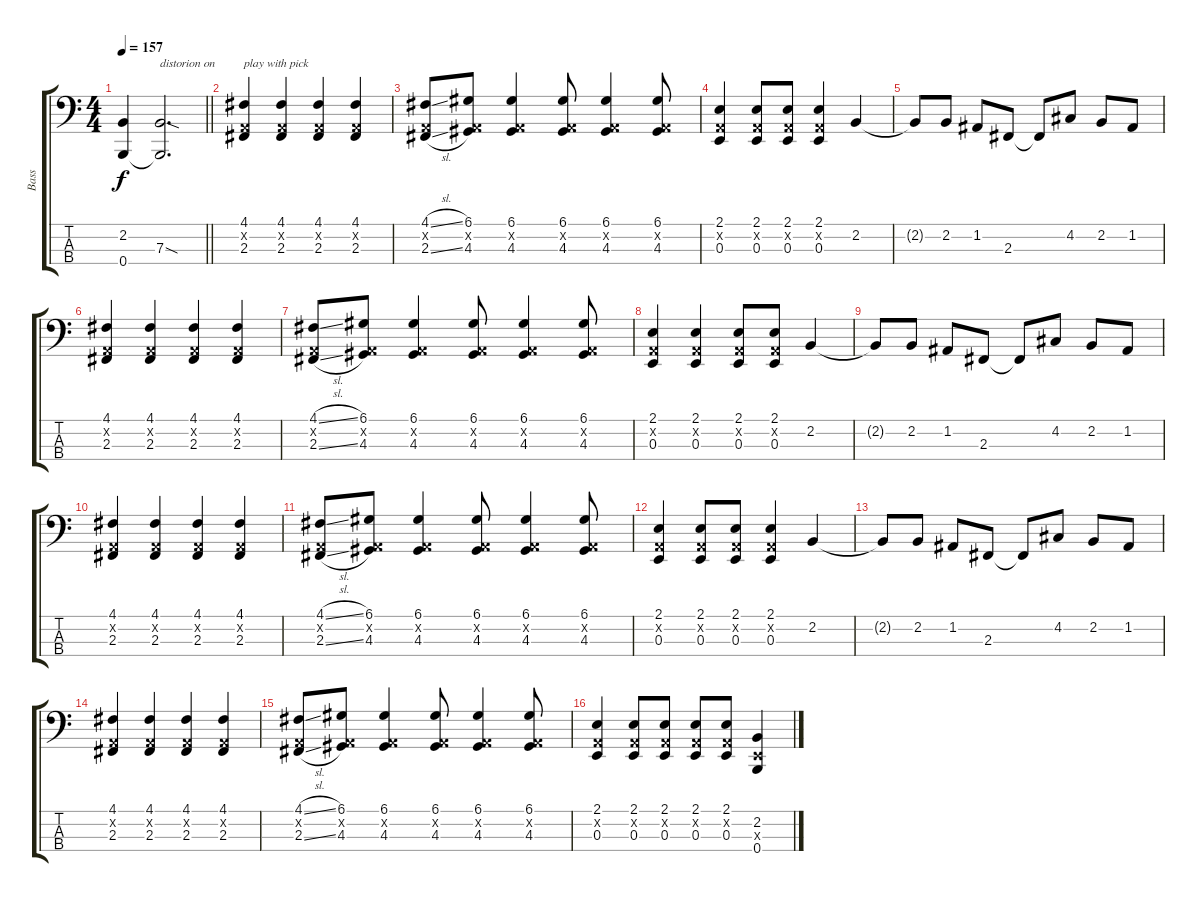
\track ("Bass" "Bass") {instrument electricbasspick}
\staff {score tabs}
\tuning (D2 A1 E1 B0) {hide}
\ts (4 4)
\tempo 157
\clef f4
\barLineRight lightlight
\ks c
(2.2{t} 0.4{t}).4{dy f volume 12 instrument overdrivenguitar} (7.3{sod} 0.4{t}).2{d txt "distorion on"} |
\section ("" "")
(4.1 0.2{x} 2.3).4{txt "play with pick"} (4.1 0.2{x} 2.3).4 (4.1 0.2{x} 2.3).4 (4.1 0.2{x} 2.3).4 |
(4.1{sl} 0.2{x} 2.3{sl}).8 (6.1 0.2{x} 4.3).8 (6.1 0.2{x} 4.3).4 (6.1 0.2{x} 4.3).8 (6.1 0.2{x} 4.3).4 (6.1 0.2{x} 4.3).8 |
(2.1 0.2{x} 0.3).4 (2.1 0.2{x} 0.3).8 (2.1 0.2{x} 0.3).8 (2.1 0.2{x} 0.3).4 2.2.4 |
2.2{t}.8 2.2.8 1.2.8 2.3.8 2.3{t}.8 4.2.8 2.2.8 1.2.8 |
(4.1 0.2{x} 2.3).4 (4.1 0.2{x} 2.3).4 (4.1 0.2{x} 2.3).4 (4.1 0.2{x} 2.3).4 |
(4.1{sl} 0.2{x} 2.3{sl}).8 (6.1 0.2{x} 4.3).8 (6.1 0.2{x} 4.3).4 (6.1 0.2{x} 4.3).8 (6.1 0.2{x} 4.3).4 (6.1 0.2{x} 4.3).8 |
(2.1 0.2{x} 0.3).4 (2.1 0.2{x} 0.3).4 (2.1 0.2{x} 0.3).8 (2.1 0.2{x} 0.3).8 2.2.4 |
2.2{t}.8 2.2.8 1.2.8 2.3.8 2.3{t}.8 4.2.8 2.2.8 1.2.8 |
(4.1 0.2{x} 2.3).4 (4.1 0.2{x} 2.3).4 (4.1 0.2{x} 2.3).4 (4.1 0.2{x} 2.3).4 |
(4.1{sl} 0.2{x} 2.3{sl}).8 (6.1 0.2{x} 4.3).8 (6.1 0.2{x} 4.3).4 (6.1 0.2{x} 4.3).8 (6.1 0.2{x} 4.3).4 (6.1 0.2{x} 4.3).8 |
(2.1 0.2{x} 0.3).4 (2.1 0.2{x} 0.3).8 (2.1 0.2{x} 0.3).8 (2.1 0.2{x} 0.3).4 2.2.4 |
2.2{t}.8 2.2.8 1.2.8 2.3.8 2.3{t}.8 4.2.8 2.2.8 1.2.8 |
(4.1 0.2{x} 2.3).4 (4.1 0.2{x} 2.3).4 (4.1 0.2{x} 2.3).4 (4.1 0.2{x} 2.3).4 |
(4.1{sl} 0.2{x} 2.3{sl}).8 (6.1 0.2{x} 4.3).8 (6.1 0.2{x} 4.3).4 (6.1 0.2{x} 4.3).8 (6.1 0.2{x} 4.3).4 (6.1 0.2{x} 4.3).8 |
(2.1 0.2{x} 0.3).4 (2.1 0.2{x} 0.3).8 (2.1 0.2{x} 0.3).8 (2.1 0.2{x} 0.3).8 (2.1 0.2{x} 0.3).8 (2.2 0.3{x} 0.4).4
